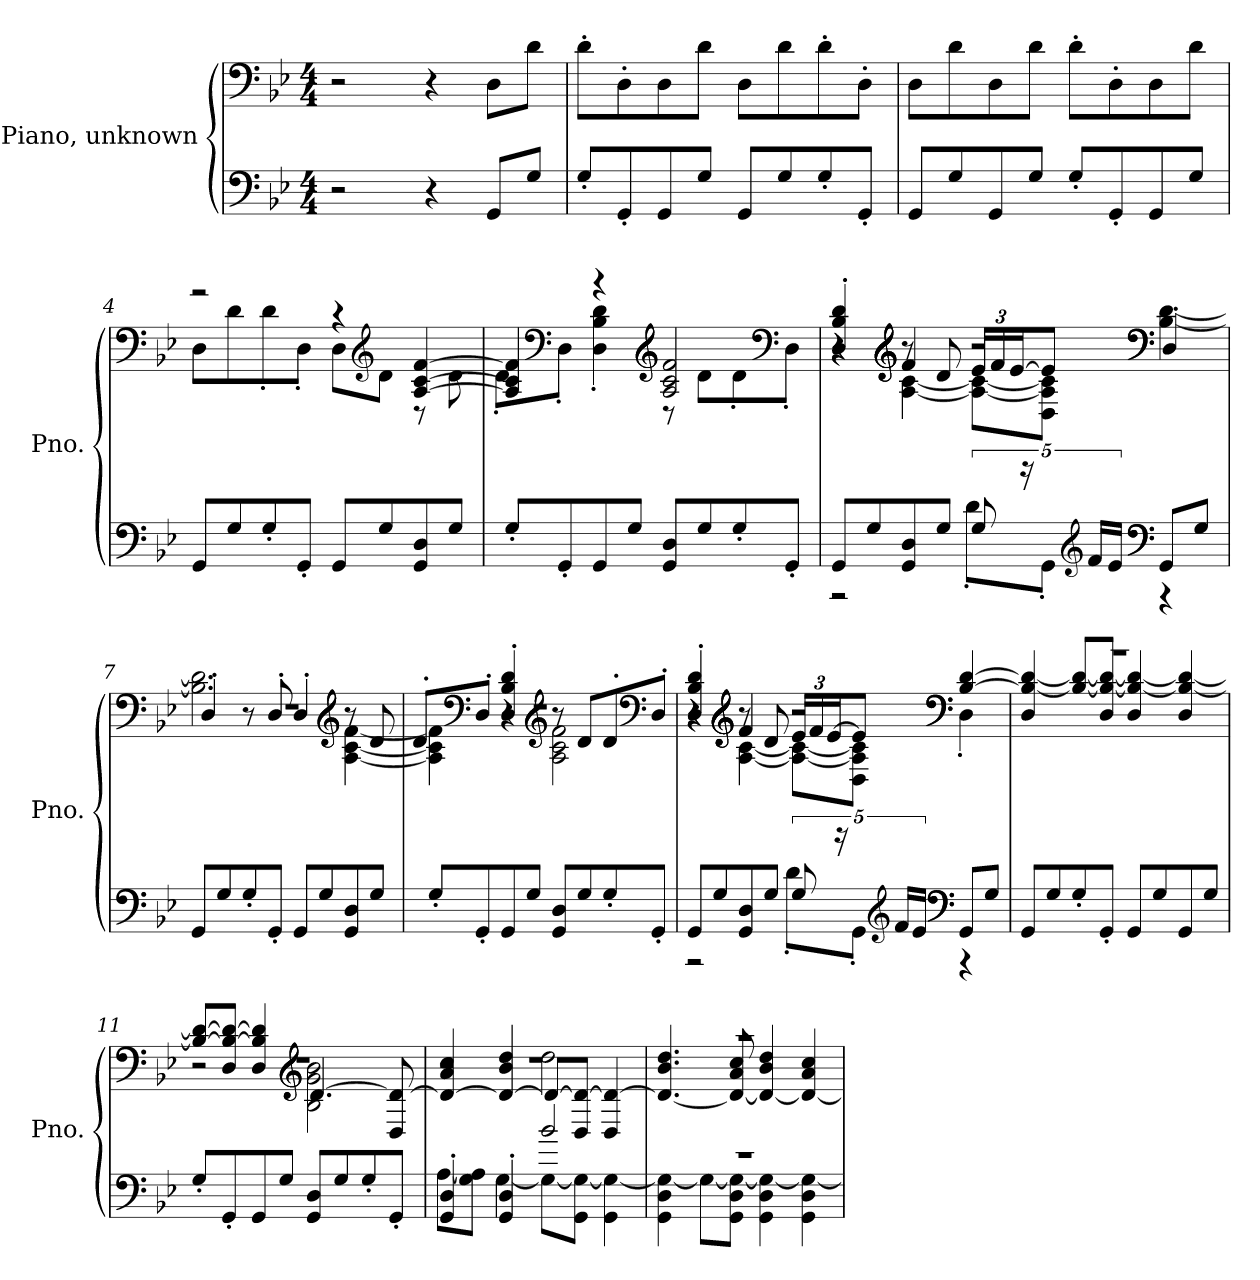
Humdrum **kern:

**kern	**kern
*part1	*part1
*staff2	*staff1
*I"Piano, unknown	*
*I'Pno.	*
*clefF4	*clefF4
*k[b-e-]	*k[b-e-]
*M4/4	*M4/4
*MM120	*MM120
=1	=1
2r	2r
4r	4r
8GG/L	8D\L
8G/J	8d\J
=2	=2
8G'/L	8d'\L
8GG'/	8D'\
8GG/	8D\
8G/J	8d\J
8GG/L	8D\L
8G/	8d\
8G'/	8d'\
8GG'/J	8D'\J
=3	=3
8GG/L	8D\L
8G/	8d\
8GG/	8D\
8G/J	8d\J
8G'/L	8d'\L
8GG'/	8D'\
8GG/	8D\
8G/J	8d\J
=4	=4
*	*^
8GG/L	2r	8D\L
8G/	.	8d\
8G'/	.	8d'\
8GG'/J	.	8D'\J
8GG/L	4r	8D\L
*	*clefG2	*
8G/	.	8d\J
8GG/ 8D/	[4A/ [4c/ [4f/	8r
8G/J	.	8d\
!!LO:LB:g=z	!!
=5	=5	=5
8G'/L	4A/] 4c/] 4f/]	8d'\L
*	*clefF4	*
8GG'/	.	8D'\J
8GG/	4r	4D\' 4B-\' 4d\'
8G/J	.	.
*	*clefG2	*
8GG/ 8D/L	2A/ 2c/ 2f/	8r
8G/	.	8d\L
8G'/	.	8d'\
*	*clefF4	*
8GG'/J	.	8D'\J
=6	=6	=6
*^	*	*^
8GG/L	2r	4r	4r	4D/' 4B-/' 4d/'
8G/	.	.	.	.
*	*	*clefG2	*	*
8GG/ 8D/	.	4f/	[4A\ [4c\	8r
8G/J	.	.	.	8d/
*	*	*	*	*Xbrackettup
10G/	8d'\L	2r	8A\_ 8c\_L	24e-/LL
.	.	.	.	24f/
.	.	.	.	[24e-/J
20r	.	.	.	.
.	8GG'\J	.	8D\ 8A\] 8c\]J	8e-/J]
*clefG2	*	*	*	*
20f/LL	.	.	.	.
20e-/JJ	.	.	.	.
*clefF4	*	*clefF4	*	*
8GG/L	4r	.	[4B-\ [4d\	4D'/
8G/J	.	.	.	.
*v	*v	*	*	*
=7	=7	=7	=7
8GG/L	1r	2.B-\] 2.d\]	4D'/
8G/	.	.	.
8G'/	.	.	8r
8GG'/J	.	.	8D'/
8GG/L	.	.	4D'/
8G/	.	.	.
*	*clefG2	*	*
8GG/ 8D/	.	[4A\ [4c\ [4f\	8r
8G/J	.	.	8d/
!!LO:LB:g=z	!!	!!
=8	=8	=8	=8
8G'/L	1r	4A\] 4c\] 4f\]	8d'/L
*	*clefF4	*	*
8GG'/	.	.	8D'/J
8GG/	.	4r	4D/' 4B-/' 4d/'
8G/J	.	.	.
*	*clefG2	*	*
8GG/ 8D/L	.	2A\ 2c\ 2f\	8r
8G/	.	.	8d/L
8G'/	.	.	8d'/
*	*clefF4	*	*
8GG'/J	.	.	8D'/J
=9	=9	=9	=9
*^	*	*	*
8GG/L	2r	4r	4r	4D/' 4B-/' 4d/'
8G/	.	.	.	.
*	*	*clefG2	*	*
8GG/ 8D/	.	4f/	[4A\ [4c\	8r
8G/J	.	.	.	8d/
10G/	8d'\L	2r	8A\_ 8c\_L	24e-/LL
.	.	.	.	24f/
.	.	.	.	[24e-/J
20r	.	.	.	.
.	8GG'\J	.	8D\ 8A\] 8c\]J	8e-/J]
*clefG2	*	*	*	*
20f/LL	.	.	.	.
20e-/JJ	.	.	.	.
*clefF4	*	*clefF4	*	*
8GG/L	4r	.	4D'\	[4B-/ [4d/
8G/J	.	.	.	.
*v	*v	*	*	*
*	*	*v	*v
=10	=10	=10
8GG/L	1r	4D/ 4B-/_ 4d/_
8G/	.	.
8G'/	.	8B-/_ 8d/_L
8GG'/J	.	8D/ 8B-/_ 8d/_J
8GG/L	.	4D/ 4B-/_ 4d/_
8G/	.	.
8GG/	.	4D/ 4B-/_ 4d/_
8G/J	.	.
!!LO:LB:g=z
=11	=11	=11
*	*	*^
8G'/L	1r	2r	8B-/_ 8d/_L
8GG'/	.	.	8D/ 8B-/_ 8d/_J
8GG/	.	.	4D/ 4B-/] 4d/]
8G/J	.	.	.
*	*clefG2	*	*
8GG/ 8D/L	.	2B-\ 2g\ 2b-\	[4.d/
8G/	.	.	.
8G'/	.	.	.
8GG'/J	.	.	8D/ 8d/_
=12	=12	=12	=12
*^	*	*	*
4GG/' 4D/'	[8A\L	1r	2r	4d/_ 4a/ 4cc/
.	8G\ 8A\]J	.	.	.
4GG/' 4D/'	[4G\	.	.	4d/_ 4b-/ 4dd/
2b-/	8G\L_	.	2dd\	8d/L_
.	8GG\ 8G\_J	.	.	8D/ 8d/_J
.	4GG\ 4G\_	.	.	4D/ 4d/_
*	*	*	*v	*v
=13	=13	=13	=13
1r	4GG\ 4D\ 4G\_	1r	4.d/_ 4.b-/ 4.dd/
.	8G\L_	.	.
.	8GG\ 8D\ 8G\_J	.	8d/_ 8a/ 8cc/
.	4GG\ 4D\ 4G\_	.	4d/_ 4b-/ 4dd/
.	4GG\ 4D\ 4G\_	.	4d/_ 4a/ 4cc/
*v	*v	*	*
*	*v	*v
=	=
*-	*-
